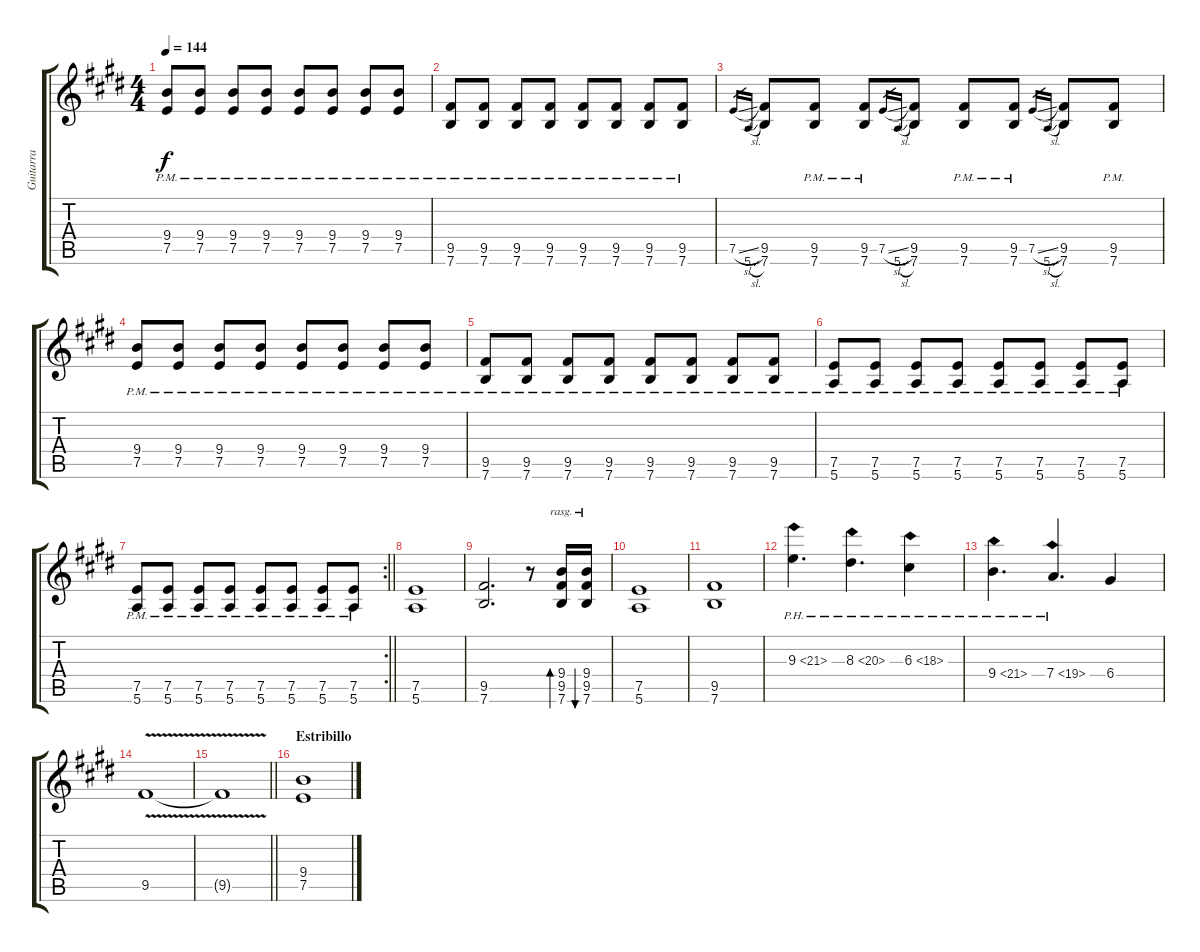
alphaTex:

\track ("Guitarra" "Guitarra") {instrument overdrivenguitar}
\staff {score tabs}
\tuning (E4 B3 G3 D3 A2 E2) {hide}
\ts (4 4)
\tempo 144
\clef g2
\ks e
(9.4{pm} 7.5{pm}).8{dy f} (9.4{pm} 7.5{pm}).8 (9.4{pm} 7.5{pm}).8 (9.4{pm} 7.5{pm}).8 (9.4{pm} 7.5{pm}).8 (9.4{pm} 7.5{pm}).8 (9.4{pm} 7.5{pm}).8 (9.4{pm} 7.5{pm}).8 |
(9.5{pm} 7.6{pm}).8 (9.5{pm} 7.6{pm}).8 (9.5{pm} 7.6{pm}).8 (9.5{pm} 7.6{pm}).8 (9.5{pm} 7.6{pm}).8 (9.5{pm} 7.6{pm}).8 (9.5{pm} 7.6{pm}).8 (9.5{pm} 7.6{pm}).8 |
7.5{sl}.16{gr} 5.6{sl}.16{gr} (9.5 7.6).8 (9.5{pm} 7.6{pm}).8 (9.5{pm} 7.6{pm}).8 7.5{sl}.16{gr} 5.6{sl}.16{gr} (9.5 7.6).8 (9.5{pm} 7.6{pm}).8 (9.5{pm} 7.6{pm}).8 7.5{sl}.16{gr} 5.6{sl}.16{gr} (9.5 7.6).8 (9.5{pm} 7.6{pm}).8 |
(9.4{pm} 7.5{pm}).8 (9.4{pm} 7.5{pm}).8 (9.4{pm} 7.5{pm}).8 (9.4{pm} 7.5{pm}).8 (9.4{pm} 7.5{pm}).8 (9.4{pm} 7.5{pm}).8 (9.4{pm} 7.5{pm}).8 (9.4{pm} 7.5{pm}).8 |
(9.5{pm} 7.6{pm}).8 (9.5{pm} 7.6{pm}).8 (9.5{pm} 7.6{pm}).8 (9.5{pm} 7.6{pm}).8 (9.5{pm} 7.6{pm}).8 (9.5{pm} 7.6{pm}).8 (9.5{pm} 7.6{pm}).8 (9.5{pm} 7.6{pm}).8 |
(7.5{pm} 5.6{pm}).8 (7.5{pm} 5.6{pm}).8 (7.5{pm} 5.6{pm}).8 (7.5{pm} 5.6{pm}).8 (7.5{pm} 5.6{pm}).8 (7.5{pm} 5.6{pm}).8 (7.5{pm} 5.6{pm}).8 (7.5{pm} 5.6{pm}).8 |
\rc 2
\barLineRight lightlight
(7.5{pm} 5.6{pm}).8 (7.5{pm} 5.6{pm}).8 (7.5{pm} 5.6{pm}).8 (7.5{pm} 5.6{pm}).8 (7.5{pm} 5.6{pm}).8 (7.5{pm} 5.6{pm}).8 (7.5{pm} 5.6{pm}).8 (7.5{pm} 5.6{pm}).8 |
(7.5 5.6).1 |
(9.5 7.6).2{d} r.8 (9.4 9.5 7.6).16{bd 60 rasg ii} (9.4 9.5 7.6).16{bu 120 rasg ii} |
(7.5 5.6).1 |
(9.5 7.6).1 |
9.3{ph 12}.4{d} 8.3{ph 12}.4{d} 6.3{ph 12}.4 |
9.4{ph 12}.4{d} 7.4{ph 12}.4{d} 6.4.4 |
9.5{v}.1 |
\barLineRight lightlight
9.5{v t}.1 |
\section ("" "Estribillo")
(9.4 7.5).1
